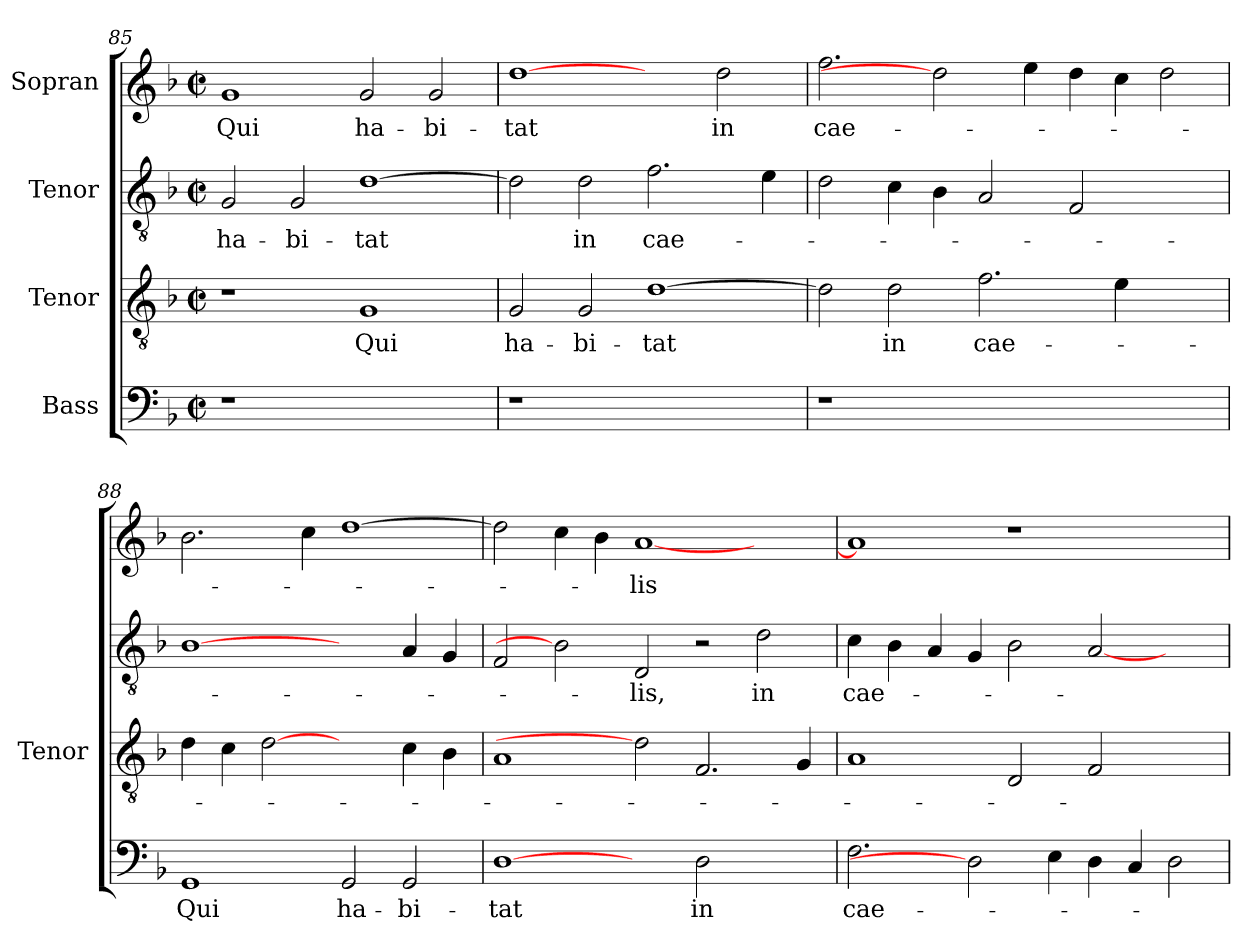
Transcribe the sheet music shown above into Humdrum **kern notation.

**kern	**text	**kern	**text	**kern	**text	**kern	**text
*part4	*part4	*part3	*part3	*part2	*part2	*part1	*part1
*staff4	*staff4	*staff3	*staff3	*staff2	*staff2	*staff1	*staff1
*I"Bass	*	*I"Tenor	*	*I"Tenor	*	*I"Sopran	*
*	*	*I'Tenor	*	*	*	*	*
*clefF4	*	*clefGv2	*	*clefGv2	*	*clefG2	*
*	*	*ITrd7c12	*	*ITrd7c12	*	*	*
*k[b-]	*	*k[b-]	*	*k[b-]	*	*k[b-]	*
*F:	*	*F:	*	*F:	*	*F:	*
*M2/2	*	*M2/2	*	*M2/2	*	*M2/2	*
*met(c|)	*	*met(c|)	*	*met(c|)	*	*met(c|)	*
=85	=85	=85	=85	=85	=85	=85	=85
!LO:N:vis=1	!	!	!	!	!	!	!
!	!	!	!	!	!LO:LY:b:color=#000000	!	!
!	!	!	!	!	!	!	!LO:LY:b:color=#000000
1r	.	1r	.	2GGi/	ha-	1gi	Qui
!	!	!	!	!	!LO:LY:b:color=#000000	!	!
.	.	.	.	2GGi/	-bi-	.	.
!	!	!	!LO:LY:b:color=#000000	!	!	!	!
!	!	!	!	!	!LO:LY:b:color=#000000	!	!
!	!	!	!	!	!	!	!LO:LY:b:color=#000000
1ryy	.	1GGi	Qui	[>1Di	-tat	2gi/	ha-
!	!	!	!	!	!	!	!LO:LY:b:color=#000000
.	.	.	.	.	.	2gi/	-bi-
=86	=86	=86	=86	=86	=86	=86	=86
!LO:N:vis=1	!	!	!	!	!	!	!
!	!	!	!LO:LY:b:color=#000000	!	!	!	!
!	!	!	!	!	!	!	!LO:LY:b:color=#000000
1r	.	2GGi/	ha-	2Di\]	.	[1ddi	-tat
!	!	!	!LO:LY:b:color=#000000	!	!	!	!
!	!	!	!	!	!LO:LY:b:color=#000000	!	!
.	.	2GGi/	-bi-	2Di\	in	.	.
!	!	!	!LO:LY:b:color=#000000	!	!	!	!
!	!	!	!	!	!LO:LY:b:color=#000000	!	!
1ryy	.	[>1Di	-tat	2.Fi\	cae-	2ryy	.
!	!	!	!	!	!	!	!LO:LY:b:color=#000000
.	.	.	.	.	.	2ddi\	in
.	.	.	.	4Ei\	.	.	.
!!LO:LB:g=z
=87	=87	=87	=87	=87	=87	=87	=87
!LO:N:vis=1	!	!	!	!	!	!	!
!	!	!	!	!	!	!	!LO:LY:b:color=#000000
1r	.	2Di\]	.	2Di\	.	2.ffi\	cae-
!	!	!	!LO:LY:b:color=#000000	!	!	!	!
.	.	2Di\	in	4Ci\	.	.	.
.	.	.	.	4BB-i\	.	2ddi]	.
!	!	!	!LO:LY:b:color=#000000	!	!	!	!
1.ryy	.	2.Fi\	cae-	2AAi/	.	.	.
.	.	.	.	.	.	4eei\	.
.	.	.	.	2FFi/	.	4ddi\	.
.	.	4Ei\	.	.	.	4cci\	.
.	.	2ryy	.	2ryy	.	2ddi\	.
=88	=88	=88	=88	=88	=88	=88	=88
!	!LO:LY:b:color=#000000	!	!	!	!	!	!
1GGi	Qui	4Di\	.	[1BB-i	.	2.b-i\	.
.	.	4Ci\	.	.	.	.	.
.	.	[2Di	.	.	.	.	.
.	.	.	.	.	.	4cci\	.
!	!LO:LY:b:color=#000000	!	!	!	!	!	!
2GGi/	ha-	2ryy	.	2ryy	.	[>1ddi	.
!	!LO:LY:b:color=#000000	!	!	!	!	!	!
2GGi/	-bi-	4Ci\	.	4AAi/	.	.	.
.	.	4BB-i\	.	4GGi/	.	.	.
=89	=89	=89	=89	=89	=89	=89	=89
!	!LO:LY:b:color=#000000	!	!	!	!	!	!
[1Di	-tat	1AAi	.	2FFi/	.	2ddi\]	.
.	.	.	.	2BB-i]	.	4cci\	.
.	.	.	.	.	.	4b-i\	.
!	!	!	!	!	!LO:LY:b:color=#000000	!	!
!	!	!	!	!	!	!	!LO:LY:b:color=#000000
2ryy	.	2Di]	.	2DDi/	-lis,	[<1ai	-lis
!	!LO:LY:b:color=#000000	!	!	!	!	!	!
2Di\	in	2.FFi/	.	2r	.	.	.
!	!	!	!	!	!LO:LY:b:color=#000000	!	!
2ryy	.	.	.	2Di\	in	2ryy	.
.	.	4GGi/	.	.	.	.	.
=90	=90	=90	=90	=90	=90	=90	=90
!	!LO:LY:b:color=#000000	!	!	!	!	!	!
!	!	!	!	!	!LO:LY:b:color=#000000	!	!
2.Fi\	cae-	1AAi	.	4Ci\	cae-	1ai]	.
.	.	.	.	4BB-i\	.	.	.
.	.	.	.	4AAi/	.	.	.
2Di]	.	.	.	4GGi/	.	.	.
.	.	2DDi/	.	2BB-i\	.	1r	.
4Ei\	.	.	.	.	.	.	.
4Di\	.	2FFi/	.	[<2AAi/	.	.	.
4Ci/	.	.	.	.	.	.	.
2Di\	.	2ryy	.	2ryy	.	2ryy	.
=	=	=	=	=	=	=	=
*-	*-	*-	*-	*-	*-	*-	*-
